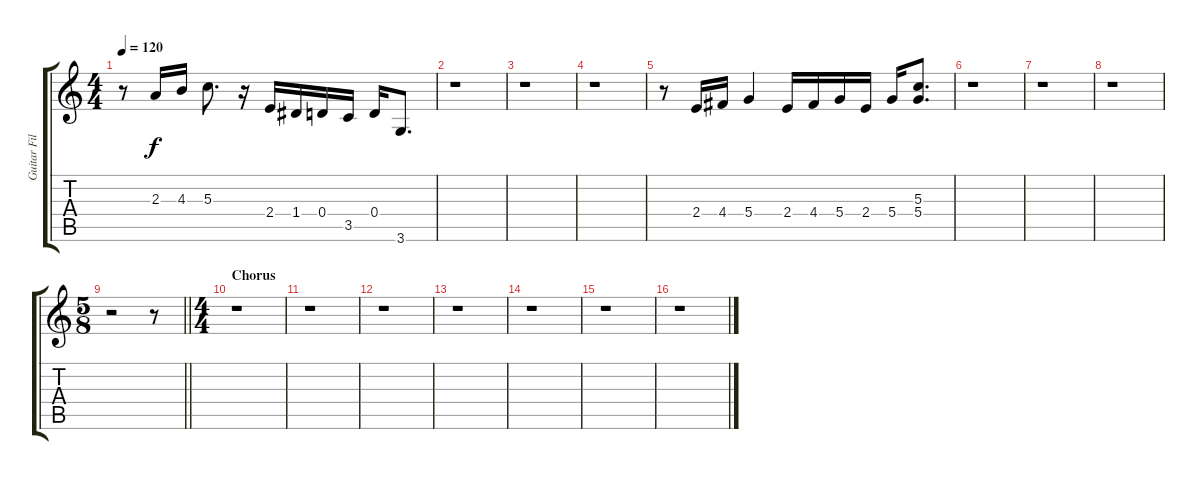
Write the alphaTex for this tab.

\track ("Guitar Fills" "Guitar Fil") {instrument overdrivenguitar}
\staff {score tabs}
\tuning (E4 B3 G3 D3 A2 E2) {hide}
\ts (4 4)
\tempo 120
\clef g2
\ks c
r.8{dy f} 2.3.16 4.3.16 5.3.8{d} r.16 2.4.16 1.4.16 0.4.16 3.5.16 0.4.16 3.6.8{d} |
r.1 |
r.1 |
r.1 |
r.8 2.4.16 4.4.16 5.4.4 2.4.16 4.4.16 5.4.16 2.4.16 5.4.16 (5.3 5.4).8{d} |
r.1 |
r.1 |
r.1 |
\ts (5 8)
\barLineRight lightlight
r.2 r.8 |
\ts (4 4)
\section ("" "Chorus")
r.1 |
r.1 |
r.1 |
r.1 |
r.1 |
r.1 |
r.1
